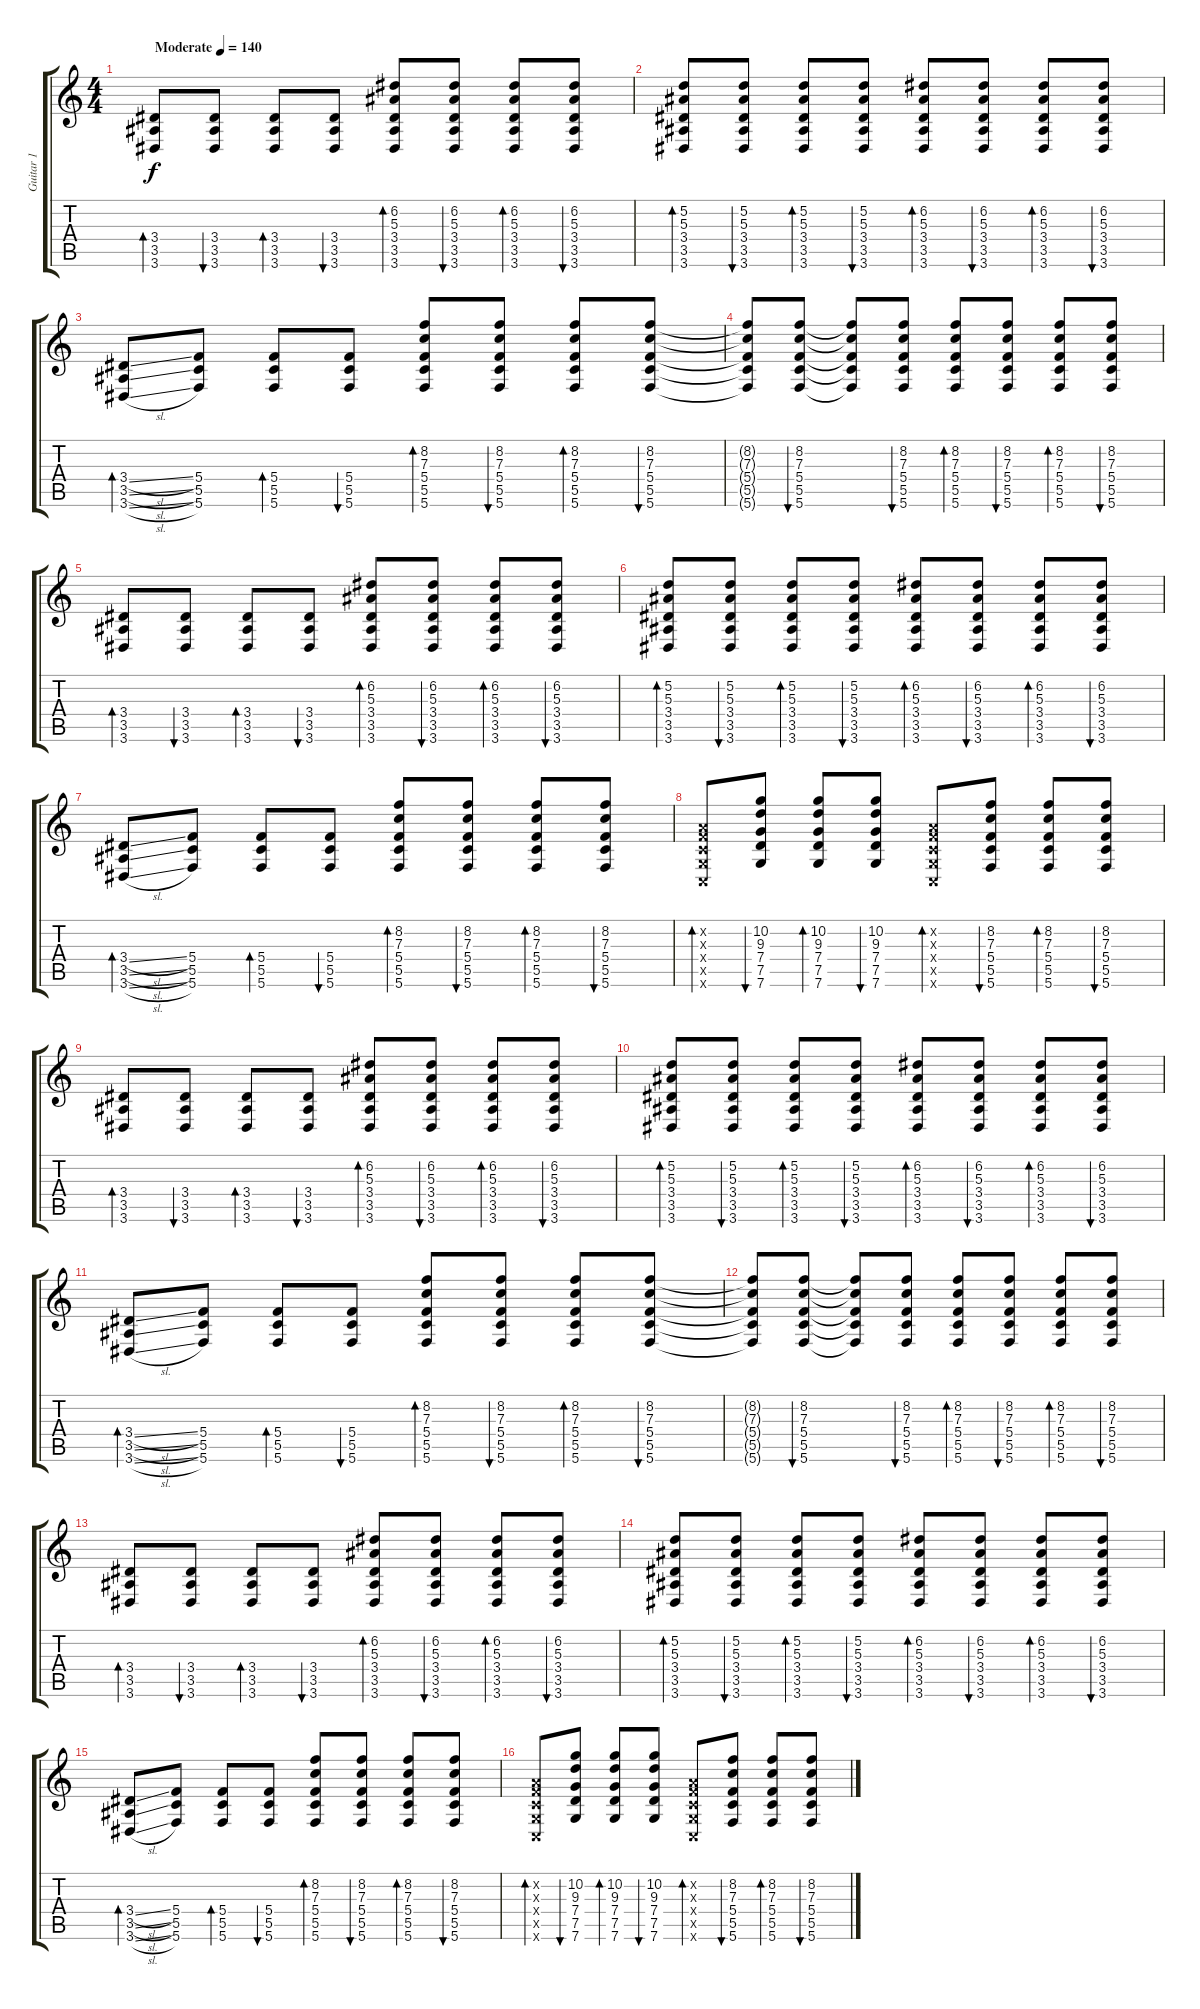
\track ("Guitar 1" "Guitar 1") {instrument acousticguitarsteel}
\staff {score tabs}
\tuning (D4 A3 F3 C3 G2 C2) {hide}
\ts (4 4)
\tempo (140 "Moderate")
\clef g2
\ks c
(3.4 3.5 3.6).8{bd 60 dy f instrument acousticguitarsteel} (3.4 3.5 3.6).8{bu 60} (3.4 3.5 3.6).8{bd 60} (3.4 3.5 3.6).8{bu 60} (6.2 5.3 3.4 3.5 3.6).8{bd 60} (6.2 5.3 3.4 3.5 3.6).8{bu 60} (6.2 5.3 3.4 3.5 3.6).8{bd 60} (6.2 5.3 3.4 3.5 3.6).8{bu 60} |
(5.2 5.3 3.4 3.5 3.6).8{bd 60} (5.2 5.3 3.4 3.5 3.6).8{bu 60} (5.2 5.3 3.4 3.5 3.6).8{bd 60} (5.2 5.3 3.4 3.5 3.6).8{bu 60} (6.2 5.3 3.4 3.5 3.6).8{bd 60} (6.2 5.3 3.4 3.5 3.6).8{bu 60} (6.2 5.3 3.4 3.5 3.6).8{bd 60} (6.2 5.3 3.4 3.5 3.6).8{bu 60} |
(3.4{sl} 3.5{sl} 3.6{sl}).8{bd 60} (5.4 5.5 5.6).8 (5.4 5.5 5.6).8{bd 60} (5.4 5.5 5.6).8{bu 60} (8.2 7.3 5.4 5.5 5.6).8{bd 60} (8.2 7.3 5.4 5.5 5.6).8{bu 60} (8.2 7.3 5.4 5.5 5.6).8{bd 60} (8.2 7.3 5.4 5.5 5.6).8{bu 60} |
(8.2{t} 7.3{t} 5.4{t} 5.5{t} 5.6{t}).8 (8.2 7.3 5.4 5.5 5.6).8{bu 60} (8.2{t} 7.3{t} 5.4{t} 5.5{t} 5.6{t}).8 (8.2 7.3 5.4 5.5 5.6).8{bu 60} (8.2 7.3 5.4 5.5 5.6).8{bd 60} (8.2 7.3 5.4 5.5 5.6).8{bu 60} (8.2 7.3 5.4 5.5 5.6).8{bd 60} (8.2 7.3 5.4 5.5 5.6).8{bu 60} |
(3.4 3.5 3.6).8{bd 60} (3.4 3.5 3.6).8{bu 60} (3.4 3.5 3.6).8{bd 60} (3.4 3.5 3.6).8{bu 60} (6.2 5.3 3.4 3.5 3.6).8{bd 60} (6.2 5.3 3.4 3.5 3.6).8{bu 60} (6.2 5.3 3.4 3.5 3.6).8{bd 60} (6.2 5.3 3.4 3.5 3.6).8{bu 60} |
(5.2 5.3 3.4 3.5 3.6).8{bd 60} (5.2 5.3 3.4 3.5 3.6).8{bu 60} (5.2 5.3 3.4 3.5 3.6).8{bd 60} (5.2 5.3 3.4 3.5 3.6).8{bu 60} (6.2 5.3 3.4 3.5 3.6).8{bd 60} (6.2 5.3 3.4 3.5 3.6).8{bu 60} (6.2 5.3 3.4 3.5 3.6).8{bd 60} (6.2 5.3 3.4 3.5 3.6).8{bu 60} |
(3.4{sl} 3.5{sl} 3.6{sl}).8{bd 60} (5.4 5.5 5.6).8 (5.4 5.5 5.6).8{bd 60} (5.4 5.5 5.6).8{bu 60} (8.2 7.3 5.4 5.5 5.6).8{bd 60} (8.2 7.3 5.4 5.5 5.6).8{bu 60} (8.2 7.3 5.4 5.5 5.6).8{bd 60} (8.2 7.3 5.4 5.5 5.6).8{bu 60} |
(0.2{x} 0.3{x} 0.4{x} 0.5{x} 0.6{x}).8{bd 60} (10.2 9.3 7.4 7.5 7.6).8{bu 60} (10.2 9.3 7.4 7.5 7.6).8{bd 60} (10.2 9.3 7.4 7.5 7.6).8{bu 60} (0.2{x} 0.3{x} 0.4{x} 0.5{x} 0.6{x}).8{bd 60} (8.2 7.3 5.4 5.5 5.6).8{bu 60} (8.2 7.3 5.4 5.5 5.6).8{bd 60} (8.2 7.3 5.4 5.5 5.6).8{bu 60} |
(3.4 3.5 3.6).8{bd 60} (3.4 3.5 3.6).8{bu 60} (3.4 3.5 3.6).8{bd 60} (3.4 3.5 3.6).8{bu 60} (6.2 5.3 3.4 3.5 3.6).8{bd 60} (6.2 5.3 3.4 3.5 3.6).8{bu 60} (6.2 5.3 3.4 3.5 3.6).8{bd 60} (6.2 5.3 3.4 3.5 3.6).8{bu 60} |
(5.2 5.3 3.4 3.5 3.6).8{bd 60} (5.2 5.3 3.4 3.5 3.6).8{bu 60} (5.2 5.3 3.4 3.5 3.6).8{bd 60} (5.2 5.3 3.4 3.5 3.6).8{bu 60} (6.2 5.3 3.4 3.5 3.6).8{bd 60} (6.2 5.3 3.4 3.5 3.6).8{bu 60} (6.2 5.3 3.4 3.5 3.6).8{bd 60} (6.2 5.3 3.4 3.5 3.6).8{bu 60} |
(3.4{sl} 3.5{sl} 3.6{sl}).8{bd 60} (5.4 5.5 5.6).8 (5.4 5.5 5.6).8{bd 60} (5.4 5.5 5.6).8{bu 60} (8.2 7.3 5.4 5.5 5.6).8{bd 60} (8.2 7.3 5.4 5.5 5.6).8{bu 60} (8.2 7.3 5.4 5.5 5.6).8{bd 60} (8.2 7.3 5.4 5.5 5.6).8{bu 60} |
(8.2{t} 7.3{t} 5.4{t} 5.5{t} 5.6{t}).8 (8.2 7.3 5.4 5.5 5.6).8{bu 60} (8.2{t} 7.3{t} 5.4{t} 5.5{t} 5.6{t}).8 (8.2 7.3 5.4 5.5 5.6).8{bu 60} (8.2 7.3 5.4 5.5 5.6).8{bd 60} (8.2 7.3 5.4 5.5 5.6).8{bu 60} (8.2 7.3 5.4 5.5 5.6).8{bd 60} (8.2 7.3 5.4 5.5 5.6).8{bu 60} |
(3.4 3.5 3.6).8{bd 60} (3.4 3.5 3.6).8{bu 60} (3.4 3.5 3.6).8{bd 60} (3.4 3.5 3.6).8{bu 60} (6.2 5.3 3.4 3.5 3.6).8{bd 60} (6.2 5.3 3.4 3.5 3.6).8{bu 60} (6.2 5.3 3.4 3.5 3.6).8{bd 60} (6.2 5.3 3.4 3.5 3.6).8{bu 60} |
(5.2 5.3 3.4 3.5 3.6).8{bd 60} (5.2 5.3 3.4 3.5 3.6).8{bu 60} (5.2 5.3 3.4 3.5 3.6).8{bd 60} (5.2 5.3 3.4 3.5 3.6).8{bu 60} (6.2 5.3 3.4 3.5 3.6).8{bd 60} (6.2 5.3 3.4 3.5 3.6).8{bu 60} (6.2 5.3 3.4 3.5 3.6).8{bd 60} (6.2 5.3 3.4 3.5 3.6).8{bu 60} |
(3.4{sl} 3.5{sl} 3.6{sl}).8{bd 60} (5.4 5.5 5.6).8 (5.4 5.5 5.6).8{bd 60} (5.4 5.5 5.6).8{bu 60} (8.2 7.3 5.4 5.5 5.6).8{bd 60} (8.2 7.3 5.4 5.5 5.6).8{bu 60} (8.2 7.3 5.4 5.5 5.6).8{bd 60} (8.2 7.3 5.4 5.5 5.6).8{bu 60} |
(0.2{x} 0.3{x} 0.4{x} 0.5{x} 0.6{x}).8{bd 60} (10.2 9.3 7.4 7.5 7.6).8{bu 60} (10.2 9.3 7.4 7.5 7.6).8{bd 60} (10.2 9.3 7.4 7.5 7.6).8{bu 60} (0.2{x} 0.3{x} 0.4{x} 0.5{x} 0.6{x}).8{bd 60} (8.2 7.3 5.4 5.5 5.6).8{bu 60} (8.2 7.3 5.4 5.5 5.6).8{bd 60} (8.2 7.3 5.4 5.5 5.6).8{bu 60}
